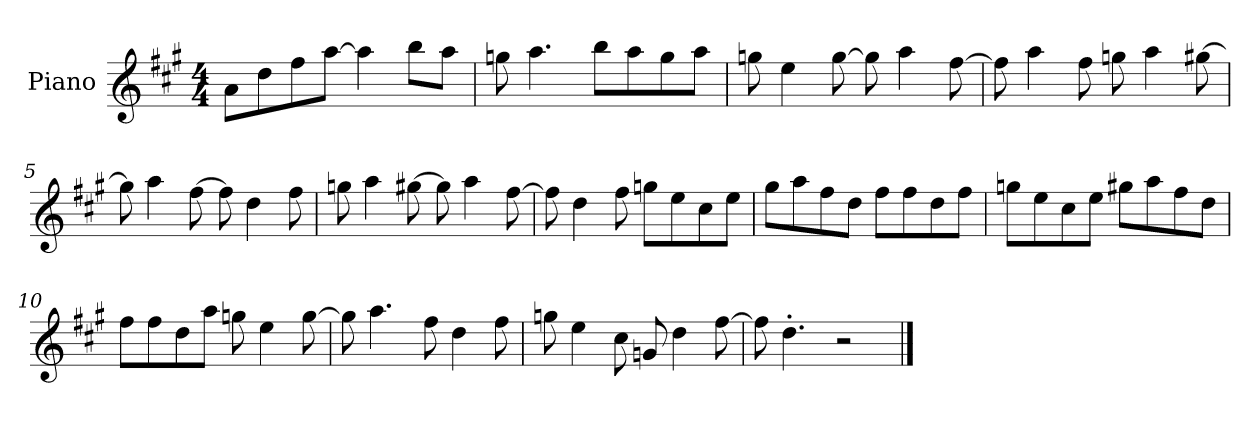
**kern
*part1
*staff1
*I"Piano
*I'P-no
*clefG2
*k[f#c#g#]
*M4/4
*MM90
=1
8a\L
8dd\
8ff#\
[8aa\J
4aa\]
8bb\L
8aa\J
=2
8ggn\
4.aa\
8bb\L
8aa\
8gg\
8aa\J
=3
8ggn\
4ee\
[8gg\
8gg\]
4aa\
[8ff#\
=4
8ff#\]
4aa\
8ff#\
8ggn\
4aa\
[8gg#X\
=5
8gg#\]
4aa\
[8ff#\
8ff#\]
4dd\
8ff#\
!!LO:LB:g=z
=6
8ggn\
4aa\
[8gg#X\
8gg#\]
4aa\
[8ff#\
=7
8ff#\]
4dd\
8ff#\
8ggn\L
8ee\
8cc#\
8ee\J
=8
8gg#\L
8aa\
8ff#\
8dd\J
8ff#\L
8ff#\
8dd\
8ff#\J
=9
8ggn\L
8ee\
8cc#\
8ee\J
8gg#X\L
8aa\
8ff#\
8dd\J
=10
8ff#\L
8ff#\
8dd\
8aa\J
8ggn\
4ee\
[8gg\
!!LO:LB:g=z
=11
8gg\]
4.aa\
8ff#\
4dd\
8ff#\
=12
8ggn\
4ee\
8cc#\
8gn/
4dd\
[8ff#\
=13
8ff#\]
4.dd'\
2r
==
*-
